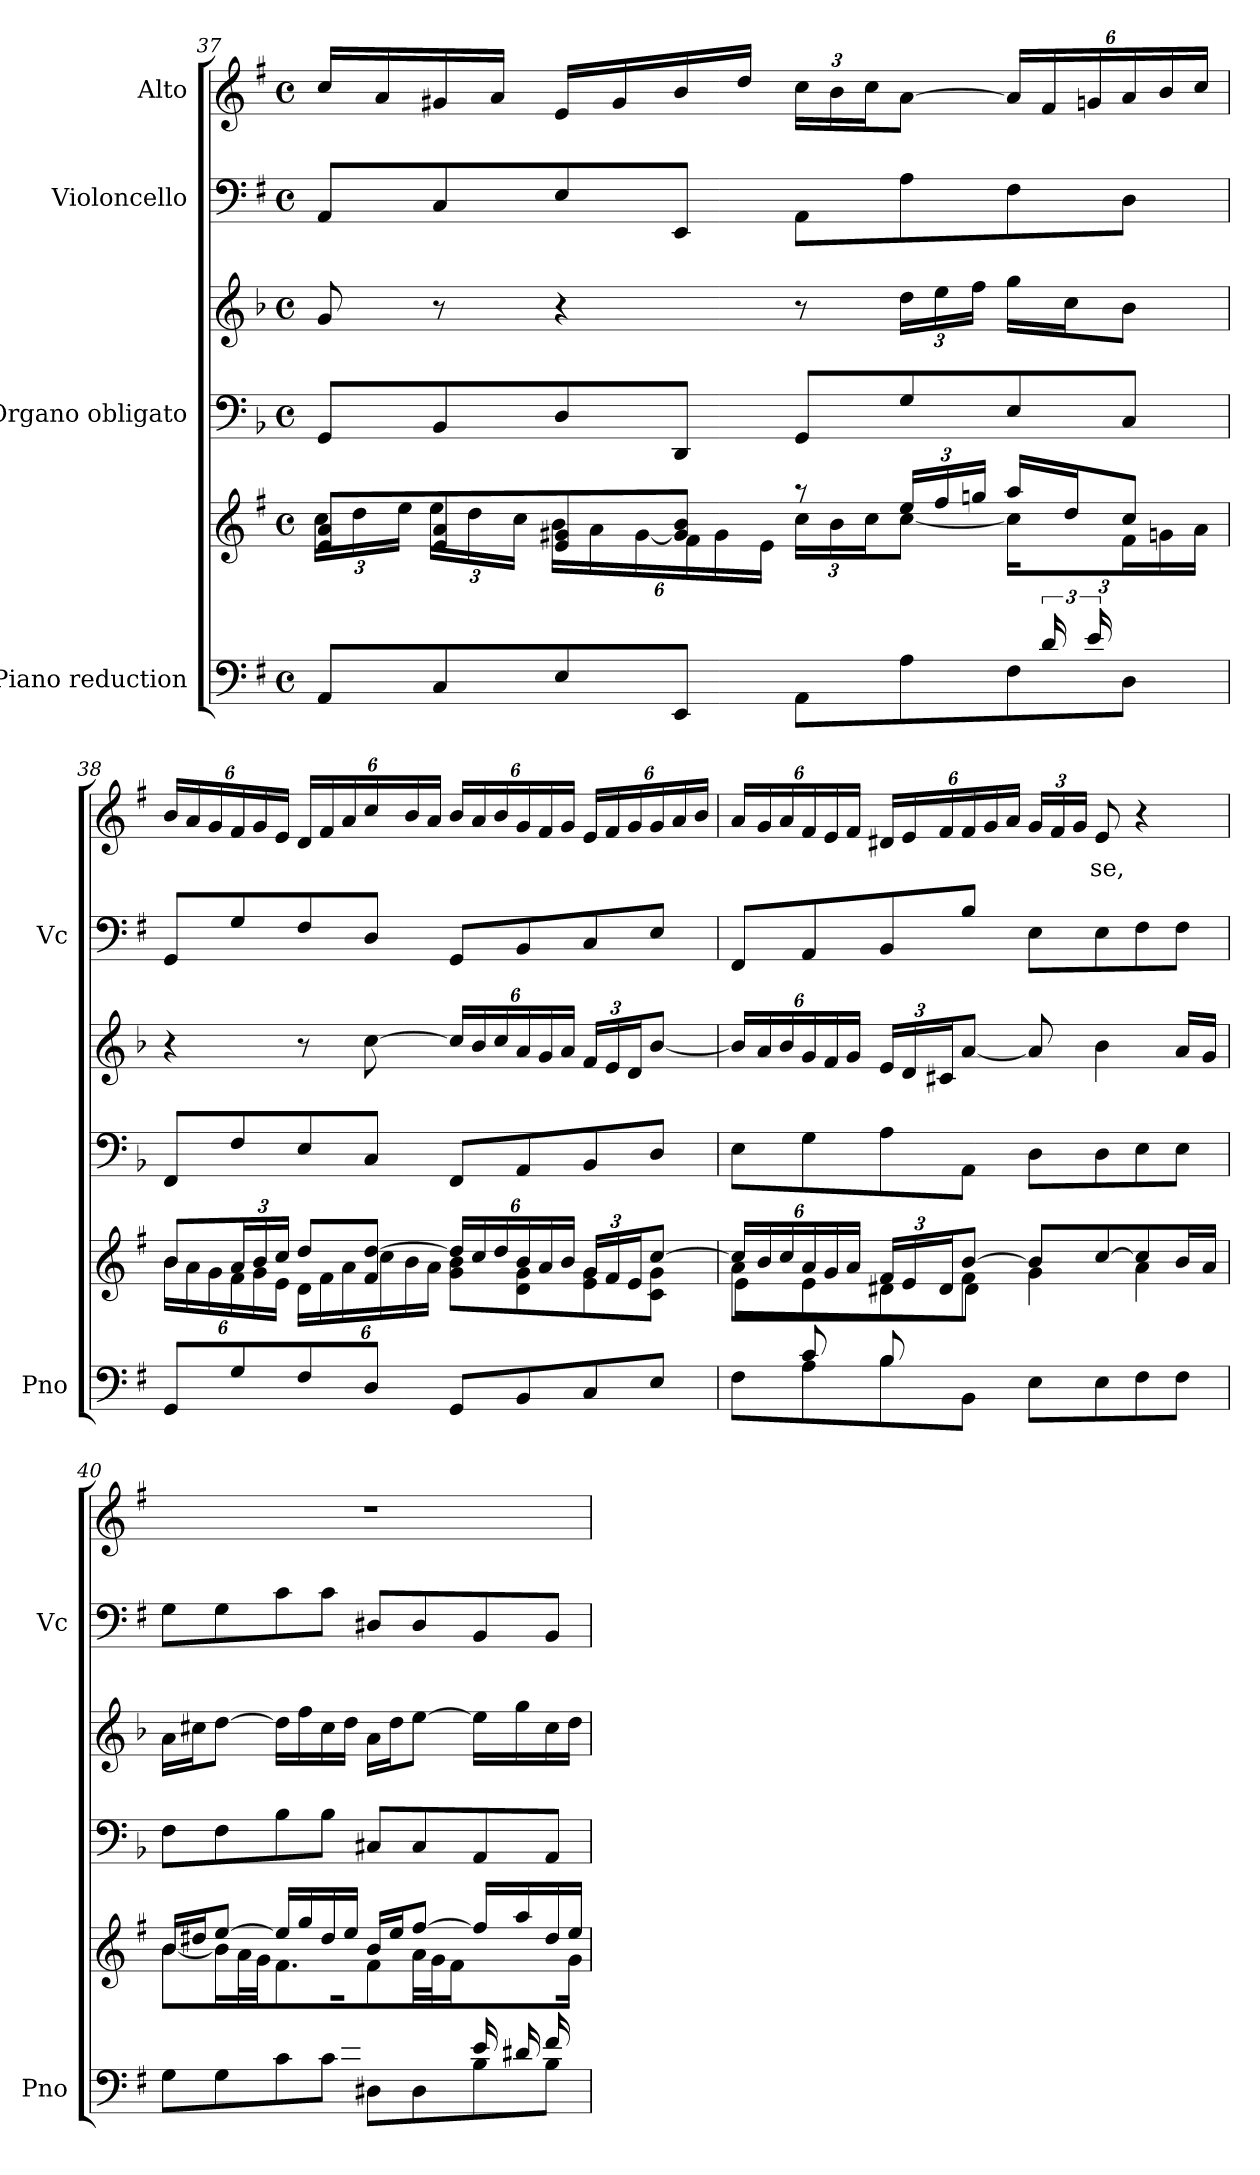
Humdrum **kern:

**kern	**kern	**kern	**kern	**kern	**kern	**text
*part4	*part4	*part3	*part3	*part2	*part1	*part1
*staff6	*staff5	*staff4	*staff3	*staff2	*staff1	*staff1
*I"Piano reduction	*	*I"Organo obligato	*	*I"Violoncello	*I"Alto	*
*I'Pno	*	*	*	*I'Vc	*	*
*clefF4	*clefG2	*clefF4	*clefG2	*clefF4	*clefG2	*
*	*	*ITrd-1c-2	*ITrd-1c-2	*	*	*
*k[f#]	*k[f#]	*k[f#]	*k[f#]	*k[f#]	*k[f#]	*
*M4/4	*M4/4	*M4/4	*M4/4	*M4/4	*M4/4	*
*met(c)	*met(c)	*met(c)	*met(c)	*met(c)	*met(c)	*
=37	=37	=37	=37	=37	=37	=37
*^	*^	*	*	*	*	*
*	*	*	*Xbrackettup	*	*	*	*	*
24%19ryy	8AA/L	8e/ 8a/L	24cc\LL	8AA/L	8a/	8AA/L	16cc/LL	.
.	.	.	24dd\	.	.	.	.	.
.	.	.	.	.	.	.	16a/	.
.	.	.	24ee\JJ	.	.	.	.	.
.	8C/	8e/ 8a/	24ee\LL	8C/	8r	8C/	16g#X/	.
.	.	.	24dd\	.	.	.	.	.
.	.	.	.	.	.	.	16a/JJ	.
.	.	.	24cc\JJ	.	.	.	.	.
*	*	*	*brackettup	*	*	*	*	*
.	8E/	8e/ 8g#X/	24b\LL	8E/	4r	8E/	16e/LL	.
.	.	.	24a\	.	.	.	.	.
.	.	.	.	.	.	.	16g#/	.
.	.	.	[24g#\	.	.	.	.	.
.	8EE/J	8g#/] 8b/J	24f#\	8EE/J	.	8EE/J	16b/	.
.	.	.	24g#\	.	.	.	.	.
.	.	.	.	.	.	.	16dd/JJ	.
.	.	.	24e\JJ	.	.	.	.	.
*	*	*	*Xbrackettup	*	*	*	*	*
.	8AA\L	8r	24cc\LL	8AA/L	8r	8AA\L	24cc\LL	.
.	.	.	24b\	.	.	.	24b\	.
.	.	.	24cc\J	.	.	.	24cc\J	.
.	8A\	24ee/LL	[8cc\J	8A/	24ee\LL	8A\	[8a\J	.
.	.	24ff#/	.	.	24ff#\	.	.	.
.	.	24ggn/JJ	.	.	24gg\JJ	.	.	.
.	8F#\	16aa/LL	24cc\LL]	8F#/	16aa\LL	8F#\	24a/LL]	.
24d/	.	.	12ryy	.	.	.	24f#/	.
.	.	16dd/J	.	.	16dd\J	.	.	.
24e/	.	.	.	.	.	.	24gn/	.
*	*	*	*brackettup	*	*	*	*	*
8ryy	8D\J	8cc/J	24f#\	8D/J	8cc\J	8D\J	24a/	.
.	.	.	24gn\	.	.	.	24b/	.
.	.	.	24a\JJ	.	.	.	24cc/JJ	.
*v	*v	*	*	*	*	*	*	*
!!LO:PB:g=z
=38	=38	=38	=38	=38	=38	=38	=38
8GG/L	8b/L	24b\LL	8GG/L	4r	8GG/L	24b/LL	.
.	.	24a\	.	.	.	24a/	.
.	.	24g\	.	.	.	24g/	.
*	*Xbrackettup	*brackettup	*	*	*	*	*
8G/	24a/L	24f#\	8G/	.	8G/	24f#/	.
.	24b/	24g\	.	.	.	24g/	.
.	24cc/JJ	24e\JJ	.	.	.	24e/JJ	.
8F#/	8dd/L	24d\LL	8F#/	8r	8F#/	24d/LL	.
.	.	24f#\	.	.	.	24f#/	.
.	.	24a\	.	.	.	24a/	.
8D/J	8f#/ [8dd/J	24cc\	8D/J	[8dd\	8D/J	24cc/	.
.	.	24b\	.	.	.	24b/	.
.	.	24a\JJ	.	.	.	24a/JJ	.
8GG/L	24dd/LL]	8g\ 8b\L	8GG/L	24dd/LL]	8GG/L	24b/LL	.
.	24cc/	.	.	24cc/	.	24a/	.
.	24dd/	.	.	24dd/	.	24b/	.
8BB/	24b/	8d\ 8g\	8BB/	24b/	8BB/	24g/	.
.	24a/	.	.	24a/	.	24f#/	.
.	24b/JJ	.	.	24b/JJ	.	24g/JJ	.
*	*Xbrackettup	*	*	*Xbrackettup	*	*	*
8C/	24g/LL	8e\ 8g\	8C/	24g/LL	8C/	24e/LL	.
.	24f#/	.	.	24f#/	.	24f#/	.
.	24e/J	.	.	24e/J	.	24g/	.
8E/J	[8cc/J	8c\ 8g\J	8E/J	[8cc/J	8E/J	24g/	.
.	.	.	.	.	.	24a/	.
.	.	.	.	.	.	24b/JJ	.
=39	=39	=39	=39	=39	=39	=39	=39
*^	*	*^	*	*	*	*	*
*	*	*	*	*	*	*brackettup	*	*	*
8ryy	8F#\L	24cc/LL]	8a\L	8e\L	8F#\L	24cc/LL]	8FF#/L	24a/LL	.
.	.	24b/	.	.	.	24b/	.	24g/	.
.	.	24cc/	.	.	.	24cc/	.	24a/	.
*	*	*brackettup	*	*	*	*	*	*	*
8c/	8A\	24a/	8e\	4ryy	8A\	24a/	8AA/	24f#/	.
.	.	24g/	.	.	.	24g/	.	24e/	.
.	.	24a/JJ	.	.	.	24a/JJ	.	24f#/JJ	.
*	*	*Xbrackettup	*	*	*	*Xbrackettup	*	*	*
8B/	8B\	24f#/LL	8d#X\	.	8B\	24f#/LL	8BB/	24d#X/LL	.
.	.	24e/	.	.	.	24e/	.	24e/	.
.	.	24d#/J	.	.	.	24d#X/J	.	24f#/	.
2ryy	8BB\J	[8b/J	8f#\J	8d#\J	8BB\J	[8b/J	8B/J	24f#/	.
.	.	.	.	.	.	.	.	24g/	.
.	.	.	.	.	.	.	.	24a/JJ	.
*	*	*	*	*	*	*	*	*Xbrackettup	*
.	8E\L	8b/L]	4g\	2ryy	8E\L	8b/]	8E\L	24g/LL	.
.	.	.	.	.	.	.	.	24f#/	.
.	.	.	.	.	.	.	.	24g/JJ	.
!	!	!	!	!	!	!	!	!	!LO:LY:b
.	8E\	[8cc/	.	.	8E\	4cc\	8E\	8e/	-se,
.	8F#\	8cc/]	4a\	.	8F#\	.	8F#\	4r	.
8ryy	8F#\J	16b/L	.	.	8F#\J	16b/LL	8F#\J	.	.
.	.	16a/JJ	.	.	.	16a/JJ	.	.	.
*	*	*	*v	*v	*	*	*	*	*
=40	=40	=40	=40	=40	=40	=40	=40	=40
4..ryy	8G\L	16b/LL	[8b\L	8G\L	16b\LL	8G\L	1r	.
.	.	16dd#X/J	.	.	16dd#X\J	.	.	.
.	8G\	[8ee/J	16b\L]	8G\	[8ee\J	8G\	.	.
.	.	.	32a\L	.	.	.	.	.
.	.	.	32g\JJJ	.	.	.	.	.
.	8c\	16ee/LL]	8.f#\L	8c\	16ee\LL]	8c\	.	.
.	.	16gg/	.	.	16gg\	.	.	.
.	8c\J	16dd#/	.	8c\J	16dd#\	8c\J	.	.
16e/Jk	.	16ee/JJ	16ryy	.	16ee\JJ	.	.	.
4ryy	8D#X\L	16b/LL	8f#\L	8D#X/L	16b\LL	8D#X/L	.	.
.	.	16ee/J	.	.	16ee\J	.	.	.
.	8D#\	[8ff#/J	32a\LL	8D#/	[8ff#\J	8D#/	.	.
.	.	.	32g\J	.	.	.	.	.
.	.	.	16f#\JJ	.	.	.	.	.
16e/LL	8B\	16ff#/LL]	8.ryy	8BB/	16ff#\LL]	8BB/	.	.
16d#X/	.	16aa/	.	.	16aa\	.	.	.
16f#/	8B\J	16dd#/	.	8BB/J	16dd#\	8BB/J	.	.
16ryy	.	16ee/JJ	16g\JJ	.	16ee\JJ	.	.	.
*v	*v	*	*	*	*	*	*	*
*	*v	*v	*	*	*	*	*
=	=	=	=	=	=	=
*-	*-	*-	*-	*-	*-	*-
